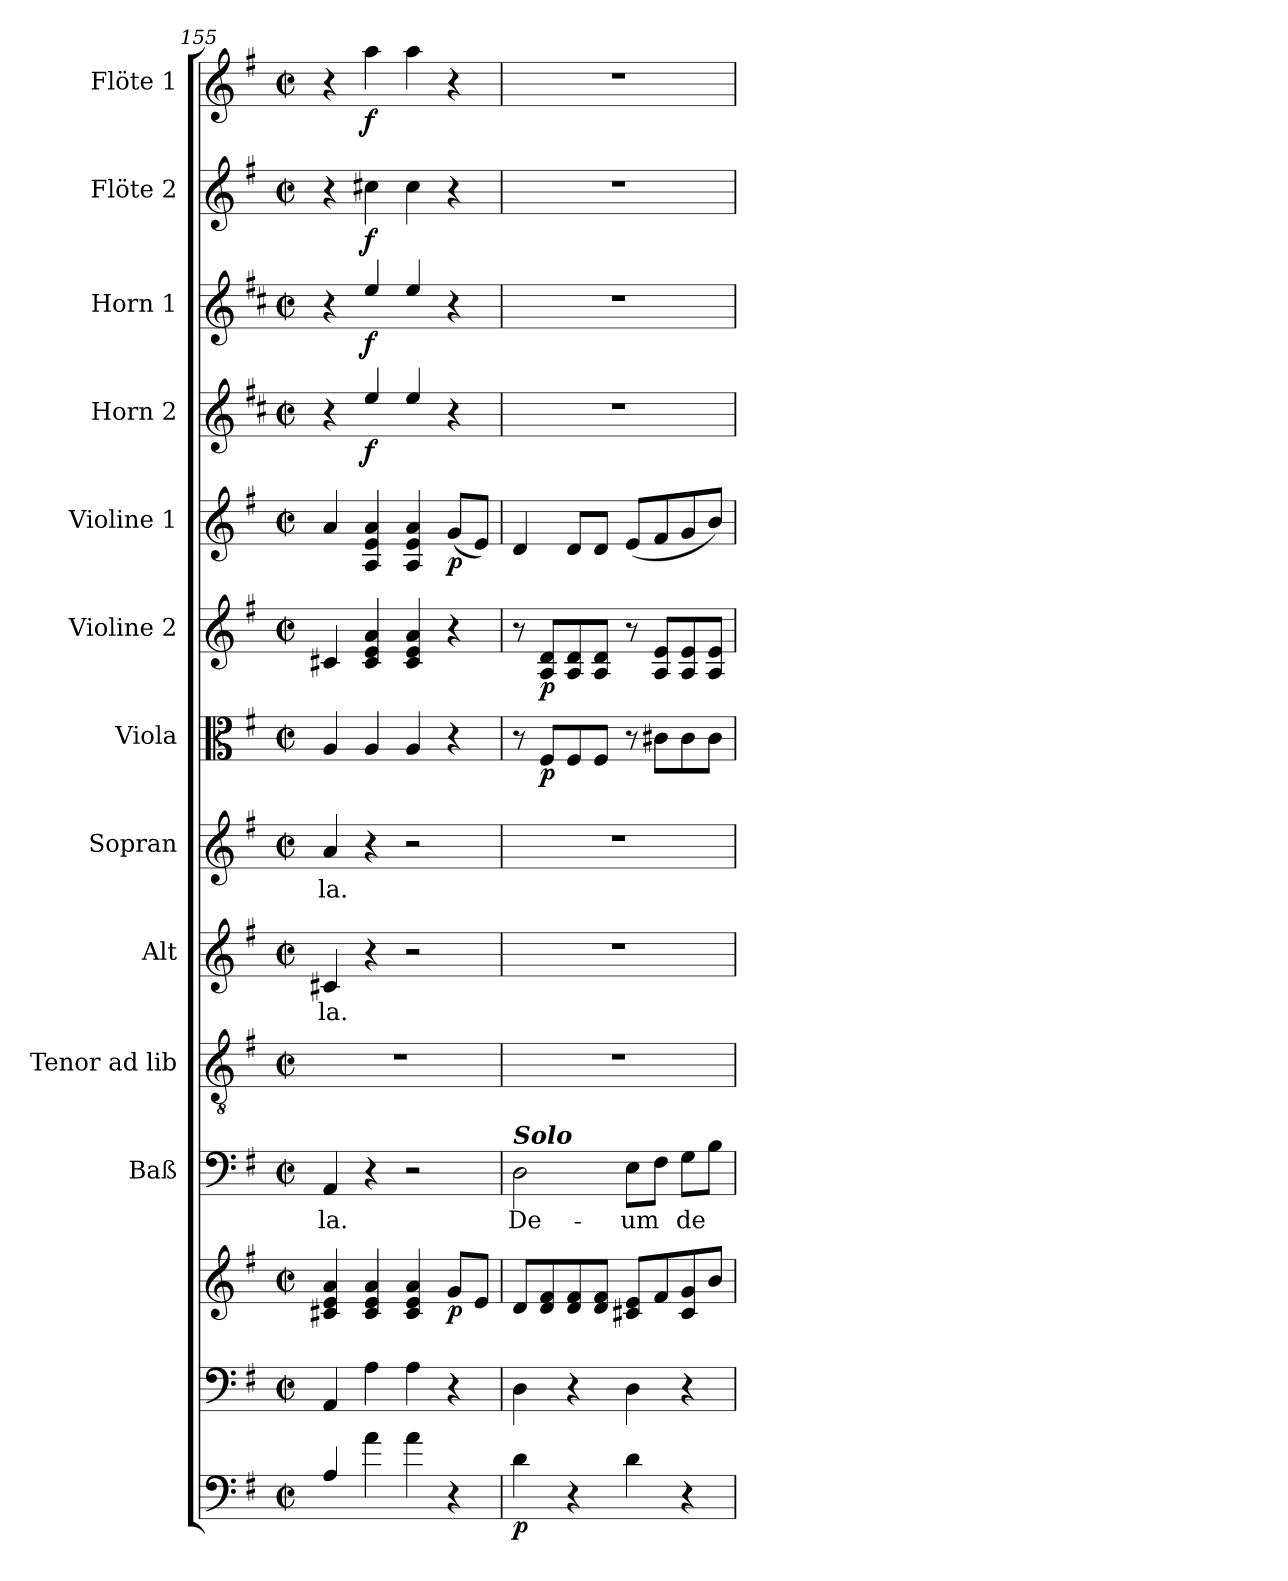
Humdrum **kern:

**kern	**dynam	**kern	**kern	**dynam	**kern	**text	**kern	**kern	**text	**kern	**text	**kern	**dynam	**kern	**dynam	**kern	**dynam	**kern	**dynam	**kern	**dynam	**kern	**dynam	**kern	**dynam
*part13	*part13	*part12	*part12	*part12	*part11	*part11	*part10	*part9	*part9	*part8	*part8	*part7	*part7	*part6	*part6	*part5	*part5	*part4	*part4	*part3	*part3	*part2	*part2	*part1	*part1
*staff14	*staff14	*staff13	*staff12	*staff12/13	*staff11	*staff11	*staff10	*staff9	*staff9	*staff8	*staff8	*staff7	*staff7	*staff6	*staff6	*staff5	*staff5	*staff4	*staff4	*staff3	*staff3	*staff2	*staff2	*staff1	*staff1
*	*	*	*	*	*I"Baß	*	*I"Tenor ad lib	*I"Alt	*	*I"Sopran	*	*I"Viola	*	*I"Violine 2	*	*I"Violine 1	*	*I"Horn 2	*	*I"Horn 1	*	*I"Flöte 2	*	*I"Flöte 1	*
*	*	*	*	*	*I'Baß	*	*I'Ten	*I'Alt	*	*I'Sop	*	*I'Vla.	*	*I'Vln. 2	*	*I'Vln. 1	*	*I'Hrn. 2	*	*I'Hrn. 1	*	*I'Fl. 2	*	*I'Fl. 1	*
!!LO:PB:g=z
*clefF4	*	*clefF4	*clefG2	*	*clefF4	*	*clefGv2	*clefG2	*	*clefG2	*	*clefC3	*	*clefG2	*	*clefG2	*	*clefG2	*	*clefG2	*	*clefG2	*	*clefG2	*
*ITrd7c12	*	*	*	*	*	*	*	*	*	*	*	*	*	*	*	*	*	*ITrd4c7	*	*ITrd4c7	*	*	*	*	*
*k[f#]	*	*k[f#]	*k[f#]	*	*k[f#]	*	*k[f#]	*k[f#]	*	*k[f#]	*	*k[f#]	*	*k[f#]	*	*k[f#]	*	*k[f#]	*	*k[f#]	*	*k[f#]	*	*k[f#]	*
*G:	*	*G:	*G:	*	*G:	*	*G:	*G:	*	*G:	*	*G:	*	*G:	*	*G:	*	*G:	*	*G:	*	*G:	*	*G:	*
*M2/2	*	*M2/2	*M2/2	*	*M2/2	*	*M2/2	*M2/2	*	*M2/2	*	*M2/2	*	*M2/2	*	*M2/2	*	*M2/2	*	*M2/2	*	*M2/2	*	*M2/2	*
*met(c|)	*	*met(c|)	*met(c|)	*	*met(c|)	*	*met(c|)	*met(c|)	*	*met(c|)	*	*met(c|)	*	*met(c|)	*	*met(c|)	*	*met(c|)	*	*met(c|)	*	*met(c|)	*	*met(c|)	*
=155	=155	=155	=155	=155	=155	=155	=155	=155	=155	=155	=155	=155	=155	=155	=155	=155	=155	=155	=155	=155	=155	=155	=155	=155	=155
!	!	!	!	!	!	!LO:LY:b	!	!	!LO:LY:b	!	!LO:LY:b	!	!	!	!	!	!	!	!	!	!	!	!	!	!
4AA/	.	4AA/	4c#X/ 4e/ 4a/	.	4AA/	-la.	1r	4c#X/	-la.	4a/	-la.	4A/	.	4c#X/	.	4a/	.	4r	.	4r	.	4r	.	4r	.
!	!	!	!	!	!	!	!	!	!	!	!	!	!	!	!	!	!	!	!LO:DY:b	!	!LO:DY:b	!	!LO:DY:b	!	!LO:DY:b
4A\	.	4A\	4c#/ 4e/ 4a/	.	4r	.	.	4r	.	4r	.	4A/	.	4c#/ 4e/ 4a/	.	4A/ 4e/ 4a/	.	4a/	f	4a/	f	4cc#X\	f	4aa\	f
4A\	.	4A\	4c#/ 4e/ 4a/	.	2r	.	.	2r	.	2r	.	4A/	.	4c#/ 4e/ 4a/	.	4A/ 4e/ 4a/	.	4a/	.	4a/	.	4cc#\	.	4aa\	.
!	!	!	!	!LO:DY:b	!	!	!	!	!	!	!	!	!	!	!	!	!LO:DY:b	!	!	!	!	!	!	!	!
4r	.	4r	8g/L	p	.	.	.	.	.	.	.	4r	.	4r	.	(<8g/L	p	4r	.	4r	.	4r	.	4r	.
.	.	.	8e/J	.	.	.	.	.	.	.	.	.	.	.	.	8e/J)	.	.	.	.	.	.	.	.	.
=156	=156	=156	=156	=156	=156	=156	=156	=156	=156	=156	=156	=156	=156	=156	=156	=156	=156	=156	=156	=156	=156	=156	=156	=156	=156
!	!	!	!	!	!LO:TX:a:Bi:t=Solo	!	!	!	!	!	!	!	!	!	!	!	!	!	!	!	!	!	!	!	!
!	!LO:DY:b	!	!	!	!	!LO:LY:b	!	!	!	!	!	!	!	!	!	!	!	!	!	!	!	!	!	!	!
4D\	p	4D\	8d/L	.	2D\	De-	1r	1r	.	1r	.	8r	.	8r	.	4d/	.	1r	.	1r	.	1r	.	1r	.
!	!	!	!	!	!	!	!	!	!	!	!	!	!LO:DY:b	!	!LO:DY:b	!	!	!	!	!	!	!	!	!	!
.	.	.	8d/ 8f#/	.	.	.	.	.	.	.	.	8F#/L	p	8A/ 8d/L	p	.	.	.	.	.	.	.	.	.	.
4r	.	4r	8d/ 8f#/	.	.	.	.	.	.	.	.	8F#/	.	8A/ 8d/	.	8d/L	.	.	.	.	.	.	.	.	.
.	.	.	8d/ 8f#/J	.	.	.	.	.	.	.	.	8F#/J	.	8A/ 8d/J	.	8d/J	.	.	.	.	.	.	.	.	.
!	!	!	!	!	!	!LO:LY:b	!	!	!	!	!	!	!	!	!	!	!	!	!	!	!	!	!	!	!
4D\	.	4D\	8c#X/ 8e/L	.	8E\L	-um	.	.	.	.	.	8r	.	8r	.	(<8e/L	.	.	.	.	.	.	.	.	.
.	.	.	8f#/	.	8F#\J	.	.	.	.	.	.	8c#X\L	.	8A/ 8e/L	.	8f#/	.	.	.	.	.	.	.	.	.
!	!	!	!	!	!	!LO:LY:b	!	!	!	!	!	!	!	!	!	!	!	!	!	!	!	!	!	!	!
4r	.	4r	8c#/ 8g/	.	8G\L	de	.	.	.	.	.	8c#\	.	8A/ 8e/	.	8g/	.	.	.	.	.	.	.	.	.
.	.	.	8b/J	.	8B\J	.	.	.	.	.	.	8c#\J	.	8A/ 8e/J	.	8b/J)	.	.	.	.	.	.	.	.	.
=	=	=	=	=	=	=	=	=	=	=	=	=	=	=	=	=	=	=	=	=	=	=	=	=	=
*-	*-	*-	*-	*-	*-	*-	*-	*-	*-	*-	*-	*-	*-	*-	*-	*-	*-	*-	*-	*-	*-	*-	*-	*-	*-
